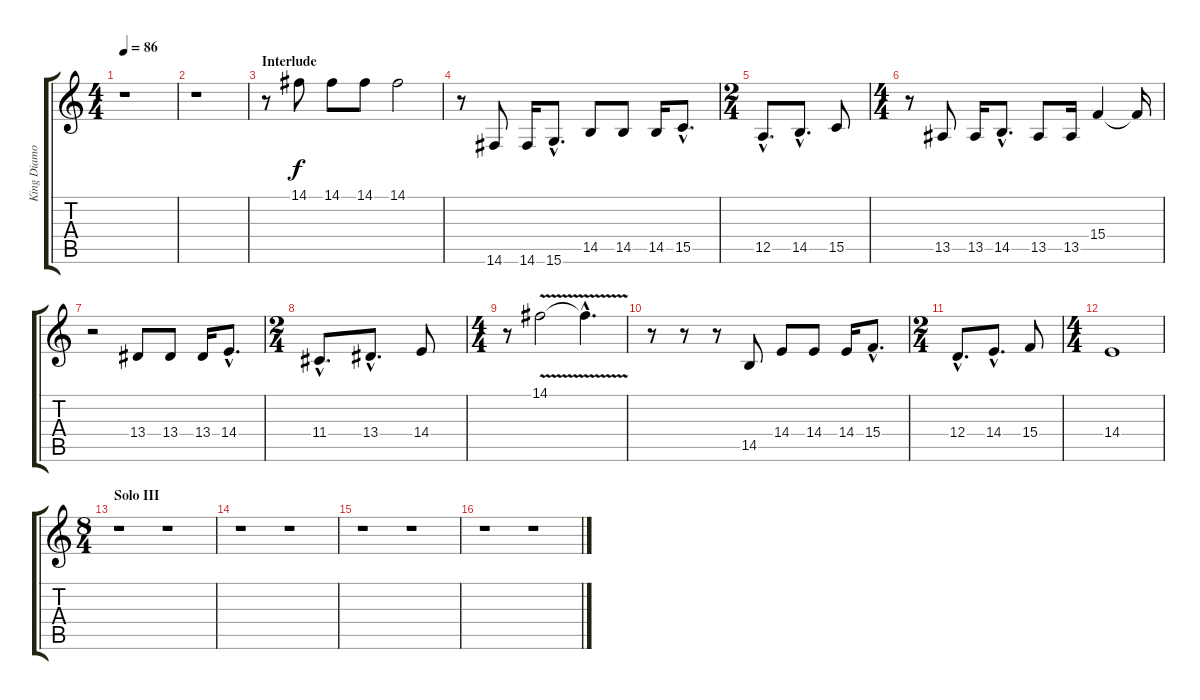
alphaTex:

\track ("King Diamond" "King Diamo") {instrument trumpet}
\staff {score tabs}
\tuning (E4 B3 G3 D3 A2 E2) {hide}
\ts (4 4)
\tempo 86
\clef g2
\ks c
r.1{dy f} |
r.1 |
\section ("" "Interlude")
r.8 14.1.8 14.1.8 14.1.8 14.1.2 |
r.8 14.6.8 14.6.16 15.6{hac}.8{d} 14.5.8 14.5.8 14.5.16 15.5{hac}.8{d} |
\ts (2 4)
12.5{hac}.8{d} 14.5{hac}.8{d} 15.5.8 |
\ts (4 4)
r.8 13.5.8 13.5.16 14.5{hac}.8{d} 13.5.8 13.5.16 15.4.4 15.4{t}.16 |
r.2 13.4.8 13.4.8 13.4.16 14.4{hac}.8{d} |
\ts (2 4)
11.4{hac}.8{d} 13.4{hac}.8{d} 14.4.8 |
\ts (4 4)
r.8 14.1{v}.2 14.1{hac t}.4{d} |
r.8 r.8 r.8 14.5.8 14.4.8 14.4.8 14.4.16 15.4{hac}.8{d} |
\ts (2 4)
12.4{hac}.8{d} 14.4{hac}.8{d} 15.4.8 |
\ts (4 4)
14.4.1 |
\ts (8 4)
\section ("" "Solo III")
r.1 r.1 |
r.1 r.1 |
r.1 r.1 |
r.1 r.1
